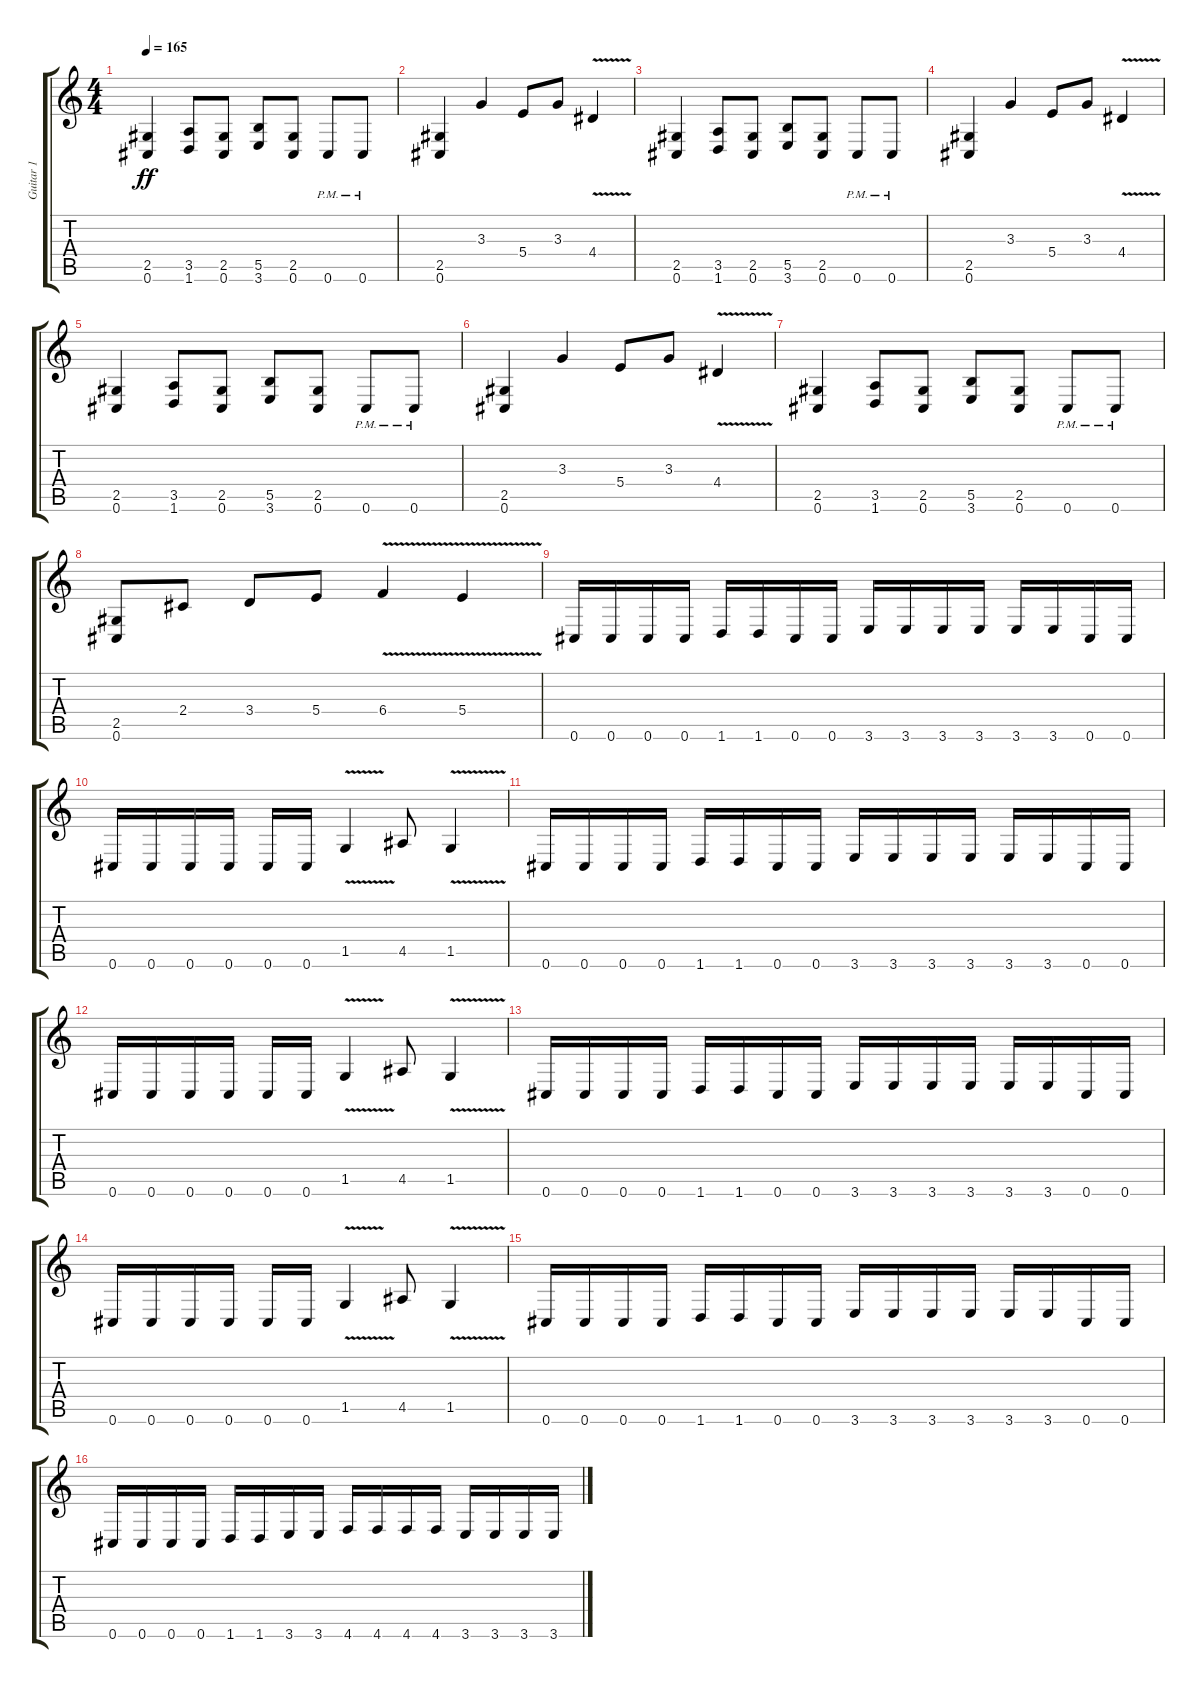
\track ("Guitar 1" "Guitar 1") {instrument distortionguitar}
\staff {score tabs}
\tuning (Db4 Ab3 E3 B2 Gb2 Db2) {hide}
\ts (4 4)
\tempo 165
\clef g2
\ks c
(2.5 0.6).4{dy ff} (3.5 1.6).8 (2.5 0.6).8 (5.5 3.6).8 (2.5 0.6).8 0.6{pm}.8 0.6{pm}.8 |
(2.5 0.6).4 3.3.4 5.4.8 3.3.8 4.4{v}.4 |
(2.5 0.6).4 (3.5 1.6).8 (2.5 0.6).8 (5.5 3.6).8 (2.5 0.6).8 0.6{pm}.8 0.6{pm}.8 |
(2.5 0.6).4 3.3.4 5.4.8 3.3.8 4.4{v}.4 |
(2.5 0.6).4 (3.5 1.6).8 (2.5 0.6).8 (5.5 3.6).8 (2.5 0.6).8 0.6{pm}.8 0.6{pm}.8 |
(2.5 0.6).4 3.3.4 5.4.8 3.3.8 4.4{v}.4 |
(2.5 0.6).4 (3.5 1.6).8 (2.5 0.6).8 (5.5 3.6).8 (2.5 0.6).8 0.6{pm}.8 0.6{pm}.8 |
(2.5 0.6).8 2.4.8 3.4.8 5.4.8 6.4{v}.4 5.4{v}.4 |
0.6.16 0.6.16 0.6.16 0.6.16 1.6.16 1.6.16 0.6.16 0.6.16 3.6.16 3.6.16 3.6.16 3.6.16 3.6.16 3.6.16 0.6.16 0.6.16 |
0.6.16 0.6.16 0.6.16 0.6.16 0.6.16 0.6.16 1.5{v}.4 4.5.8 1.5{v}.4 |
0.6.16 0.6.16 0.6.16 0.6.16 1.6.16 1.6.16 0.6.16 0.6.16 3.6.16 3.6.16 3.6.16 3.6.16 3.6.16 3.6.16 0.6.16 0.6.16 |
0.6.16 0.6.16 0.6.16 0.6.16 0.6.16 0.6.16 1.5{v}.4 4.5.8 1.5{v}.4 |
0.6.16 0.6.16 0.6.16 0.6.16 1.6.16 1.6.16 0.6.16 0.6.16 3.6.16 3.6.16 3.6.16 3.6.16 3.6.16 3.6.16 0.6.16 0.6.16 |
0.6.16 0.6.16 0.6.16 0.6.16 0.6.16 0.6.16 1.5{v}.4 4.5.8 1.5{v}.4 |
0.6.16 0.6.16 0.6.16 0.6.16 1.6.16 1.6.16 0.6.16 0.6.16 3.6.16 3.6.16 3.6.16 3.6.16 3.6.16 3.6.16 0.6.16 0.6.16 |
0.6.16 0.6.16 0.6.16 0.6.16 1.6.16 1.6.16 3.6.16 3.6.16 4.6.16 4.6.16 4.6.16 4.6.16 3.6.16 3.6.16 3.6.16 3.6.16
